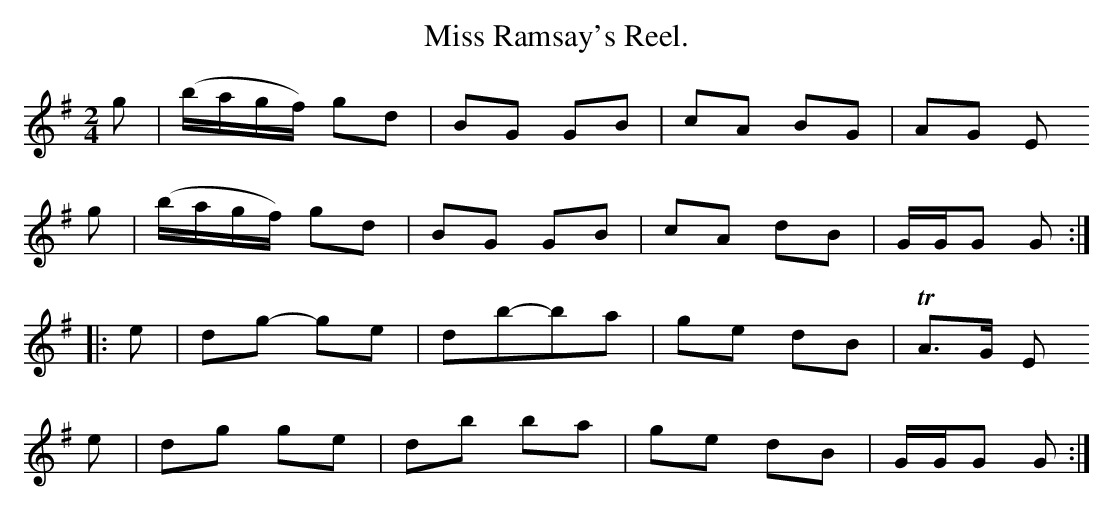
X:1
T:Miss Ramsay's Reel.
M:2/4
L:1/16
K:G
g2|(bagf) g2d2|B2G2 G2B2|c2A2 B2G2| A2G2 E2
g2|(bagf) g2d2|B2G2 G2B2|c2A2 d2B2| GGG2 G2:|
|:e2| d2g2- g2e2|d2b2-b2a2|g2e2 d2B2|TA3G  E2
e2| d2g2  g2e2|d2b2 b2a2|g2e2 d2B2| GGG2 G2:|
